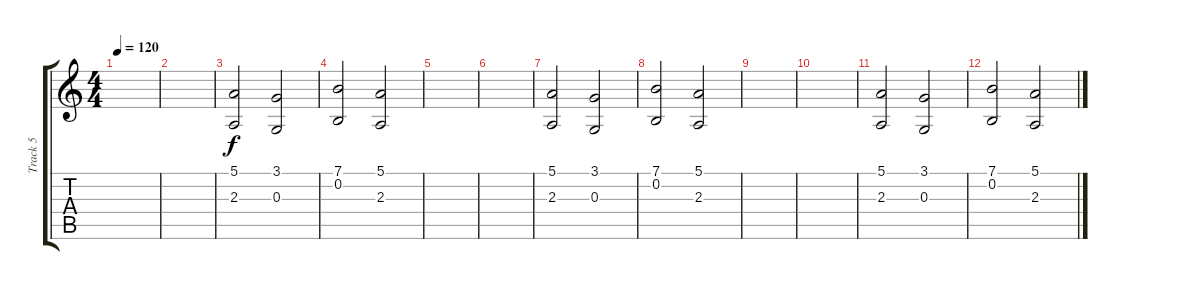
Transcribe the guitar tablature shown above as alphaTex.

\track ("Track 5" "Track 5") {instrument accordion}
\staff {score tabs}
\tuning (E4 B3 G3 D3 A2 E2) {hide}
\ts (4 4)
\tempo 120
\clef g2
\ks c
|
|
(5.1 2.3).2 (3.1 0.3).2 |
(7.1 0.2).2 (5.1 2.3).2 |
|
|
(5.1 2.3).2 (3.1 0.3).2 |
(7.1 0.2).2 (5.1 2.3).2 |
|
|
(5.1 2.3).2 (3.1 0.3).2 |
(7.1 0.2).2 (5.1 2.3).2
